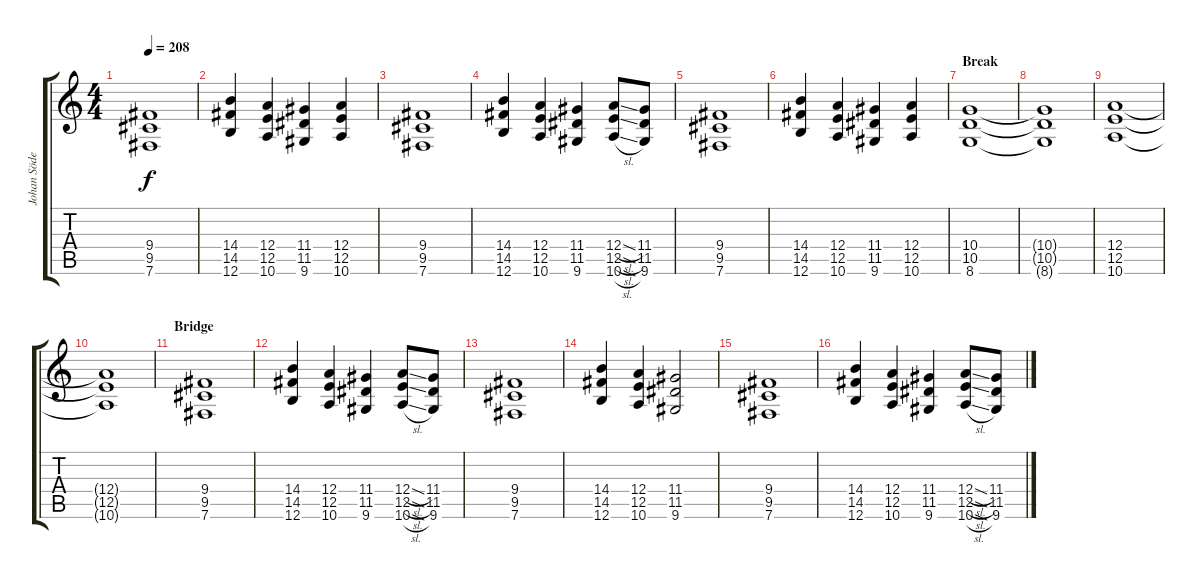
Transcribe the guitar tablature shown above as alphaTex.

\track ("Johan Söderberg" "Johan Söde") {instrument distortionguitar}
\staff {score tabs}
\tuning (B3 Gb3 D3 A2 E2 B1) {hide}
\ts (4 4)
\tempo 208
\clef g2
\ks c
(9.4 9.5 7.6).1{dy f} |
(14.4 14.5 12.6).4 (12.4 12.5 10.6).4 (11.4 11.5 9.6).4 (12.4 12.5 10.6).4 |
(9.4 9.5 7.6).1 |
(14.4 14.5 12.6).4 (12.4 12.5 10.6).4 (11.4 11.5 9.6).4 (12.4{sl} 12.5{sl} 10.6{sl}).8 (11.4 11.5 9.6).8 |
(9.4 9.5 7.6).1 |
(14.4 14.5 12.6).4 (12.4 12.5 10.6).4 (11.4 11.5 9.6).4 (12.4 12.5 10.6).4 |
\section ("" "Break")
(10.4 10.5 8.6).1 |
(10.4{t} 10.5{t} 8.6{t}).1 |
(12.4 12.5 10.6).1 |
(12.4{t} 12.5{t} 10.6{t}).1 |
\section ("" "Bridge")
(9.4 9.5 7.6).1 |
(14.4 14.5 12.6).4 (12.4 12.5 10.6).4 (11.4 11.5 9.6).4 (12.4{sl} 12.5{sl} 10.6{sl}).8 (11.4 11.5 9.6).8 |
(9.4 9.5 7.6).1 |
(14.4 14.5 12.6).4 (12.4 12.5 10.6).4 (11.4 11.5 9.6).2 |
(9.4 9.5 7.6).1 |
(14.4 14.5 12.6).4 (12.4 12.5 10.6).4 (11.4 11.5 9.6).4 (12.4{sl} 12.5{sl} 10.6{sl}).8 (11.4 11.5 9.6).8
